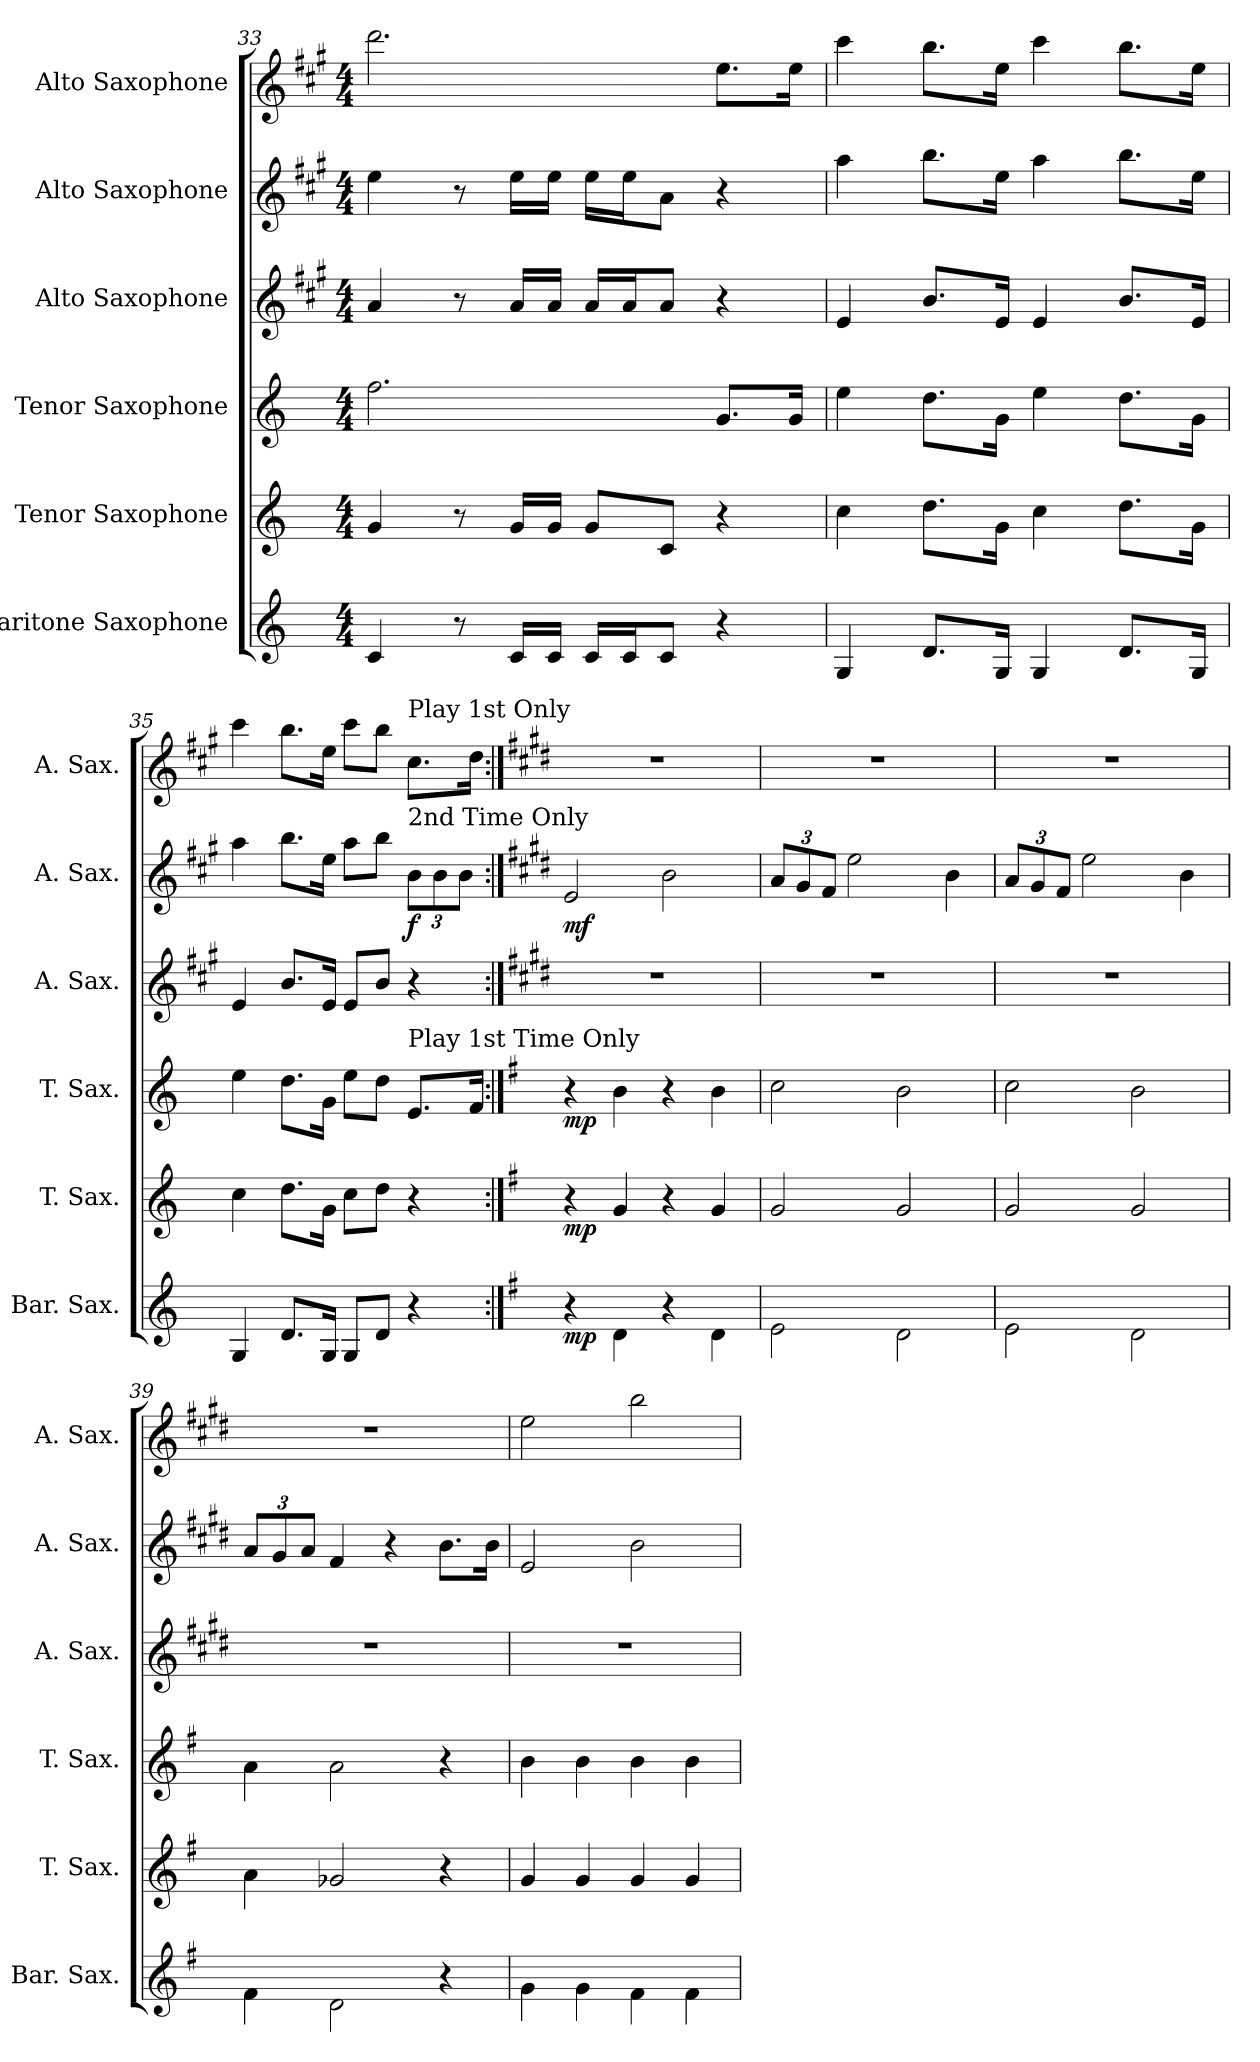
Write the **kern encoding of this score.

**kern	**dynam	**kern	**dynam	**kern	**dynam	**kern	**kern	**dynam	**kern
*part6	*part6	*part5	*part5	*part4	*part4	*part3	*part2	*part2	*part1
*staff6	*staff6	*staff5	*staff5	*staff4	*staff4	*staff3	*staff2	*staff2	*staff1
*I"Baritone Saxophone	*	*I"Tenor Saxophone	*	*I"Tenor Saxophone	*	*I"Alto Saxophone	*I"Alto Saxophone	*	*I"Alto Saxophone
*I'Bar. Sax.	*	*I'T. Sax.	*	*I'T. Sax.	*	*I'A. Sax.	*I'A. Sax.	*	*I'A. Sax.
*clefG2	*	*clefG2	*	*clefG2	*	*clefG2	*clefG2	*	*clefG2
*ITrd12c21	*	*ITrd8c14	*	*ITrd8c14	*	*ITrd5c9	*ITrd5c9	*	*ITrd5c9
*k[]	*	*k[]	*	*k[]	*	*k[]	*k[]	*	*k[]
*M4/4	*	*M4/4	*	*M4/4	*	*M4/4	*M4/4	*	*M4/4
=33	=33	=33	=33	=33	=33	=33	=33	=33	=33
4C/	.	4G/	.	2.f\	.	4c/	4g\	.	2.ff\
8r	.	8r	.	.	.	8r	8r	.	.
16C/LL	.	16G/LL	.	.	.	16c/LL	16g\LL	.	.
16C/JJ	.	16G/JJ	.	.	.	16c/JJ	16g\JJ	.	.
16C/LL	.	8G/L	.	.	.	16c/LL	16g\LL	.	.
16C/J	.	.	.	.	.	16c/J	16g\J	.	.
8C/J	.	8C/J	.	.	.	8c/J	8c\J	.	.
4r	.	4r	.	8.G/L	.	4r	4r	.	8.g\L
.	.	.	.	16G/Jk	.	.	.	.	16g\Jk
=34	=34	=34	=34	=34	=34	=34	=34	=34	=34
4GG/	.	4c\	.	4e\	.	4G/	4cc\	.	4ee\
8.D/L	.	8.d\L	.	8.d\L	.	8.d/L	8.dd\L	.	8.dd\L
16GG/Jk	.	16G\Jk	.	16G\Jk	.	16G/Jk	16g\Jk	.	16g\Jk
4GG/	.	4c\	.	4e\	.	4G/	4cc\	.	4ee\
8.D/L	.	8.d\L	.	8.d\L	.	8.d/L	8.dd\L	.	8.dd\L
16GG/Jk	.	16G\Jk	.	16G\Jk	.	16G/Jk	16g\Jk	.	16g\Jk
!!LO:LB:g=z
=35	=35	=35	=35	=35	=35	=35	=35	=35	=35
4GG/	.	4c\	.	4e\	.	4G/	4cc\	.	4ee\
8.D/L	.	8.d\L	.	8.d\L	.	8.d/L	8.dd\L	.	8.dd\L
16GG/Jk	.	16G\Jk	.	16G\Jk	.	16G/Jk	16g\Jk	.	16g\Jk
8GG/L	.	8c\L	.	8e\L	.	8G/L	8cc\L	.	8ee\L
8D/J	.	8d\J	.	8d\J	.	8d/J	8dd\J	.	8dd\J
*	*	*	*	*	*	*	*Xbrackettup	*	*
!	!	!	!	!	!	!	!	!	!LO:TX:a:t=Play 1st Only
!	!	!	!	!	!	!	!LO:TX:a:t=2nd Time Only	!	!
!	!	!	!	!LO:TX:a:t=Play 1st Time Only	!	!	!	!	!
!	!	!	!	!	!	!	!	!LO:DY:b	!
4r	.	4r	.	8.E/L	.	4r	12d\L	f	8.e\L
.	.	.	.	.	.	.	12d\	.	.
.	.	.	.	.	.	.	12d\J	.	.
.	.	.	.	16F/Jk	.	.	.	.	16f\Jk
=36:|!	=36:|!	=36:|!	=36:|!	=36:|!	=36:|!	=36:|!	=36:|!	=36:|!	=36:|!
!!LO:REH:place=s1:a:B:fs=14:t=B
*k[f#]	*	*k[f#]	*	*k[f#]	*	*k[f#]	*k[f#]	*	*k[f#]
*	*	*	*	*	*	*	*	*	*MM108
!	!LO:DY:b	!	!LO:DY:b	!	!LO:DY:b	!	!	!LO:DY:b	!
4r	mp	4r	mp	4r	mp	1r	2G/	mf	1r
4D\	.	4G/	.	4B\	.	.	.	.	.
4r	.	4r	.	4r	.	.	2d\	.	.
4D\	.	4G/	.	4B\	.	.	.	.	.
=37	=37	=37	=37	=37	=37	=37	=37	=37	=37
2E\	.	2G/	.	2c\	.	1r	12c/L	.	1r
.	.	.	.	.	.	.	12B/	.	.
.	.	.	.	.	.	.	12A/J	.	.
.	.	.	.	.	.	.	2g\	.	.
2D\	.	2G/	.	2B\	.	.	.	.	.
.	.	.	.	.	.	.	4d\	.	.
=38	=38	=38	=38	=38	=38	=38	=38	=38	=38
2E\	.	2G/	.	2c\	.	1r	12c/L	.	1r
.	.	.	.	.	.	.	12B/	.	.
.	.	.	.	.	.	.	12A/J	.	.
.	.	.	.	.	.	.	2g\	.	.
2D\	.	2G/	.	2B\	.	.	.	.	.
.	.	.	.	.	.	.	4d\	.	.
=39	=39	=39	=39	=39	=39	=39	=39	=39	=39
4F#\	.	4A\	.	4A\	.	1r	12c/L	.	1r
.	.	.	.	.	.	.	12B/	.	.
.	.	.	.	.	.	.	12c/J	.	.
2D\	.	2G-X/	.	2A\	.	.	4A/	.	.
.	.	.	.	.	.	.	4r	.	.
4r	.	4r	.	4r	.	.	8.d\L	.	.
.	.	.	.	.	.	.	16d\Jk	.	.
!!LO:PB:g=z
=40	=40	=40	=40	=40	=40	=40	=40	=40	=40
4G\	.	4G/	.	4B\	.	1r	2G/	.	2g\
4G\	.	4G/	.	4B\	.	.	.	.	.
4F#\	.	4G/	.	4B\	.	.	2d\	.	2dd\
4F#\	.	4G/	.	4B\	.	.	.	.	.
=	=	=	=	=	=	=	=	=	=
*-	*-	*-	*-	*-	*-	*-	*-	*-	*-
